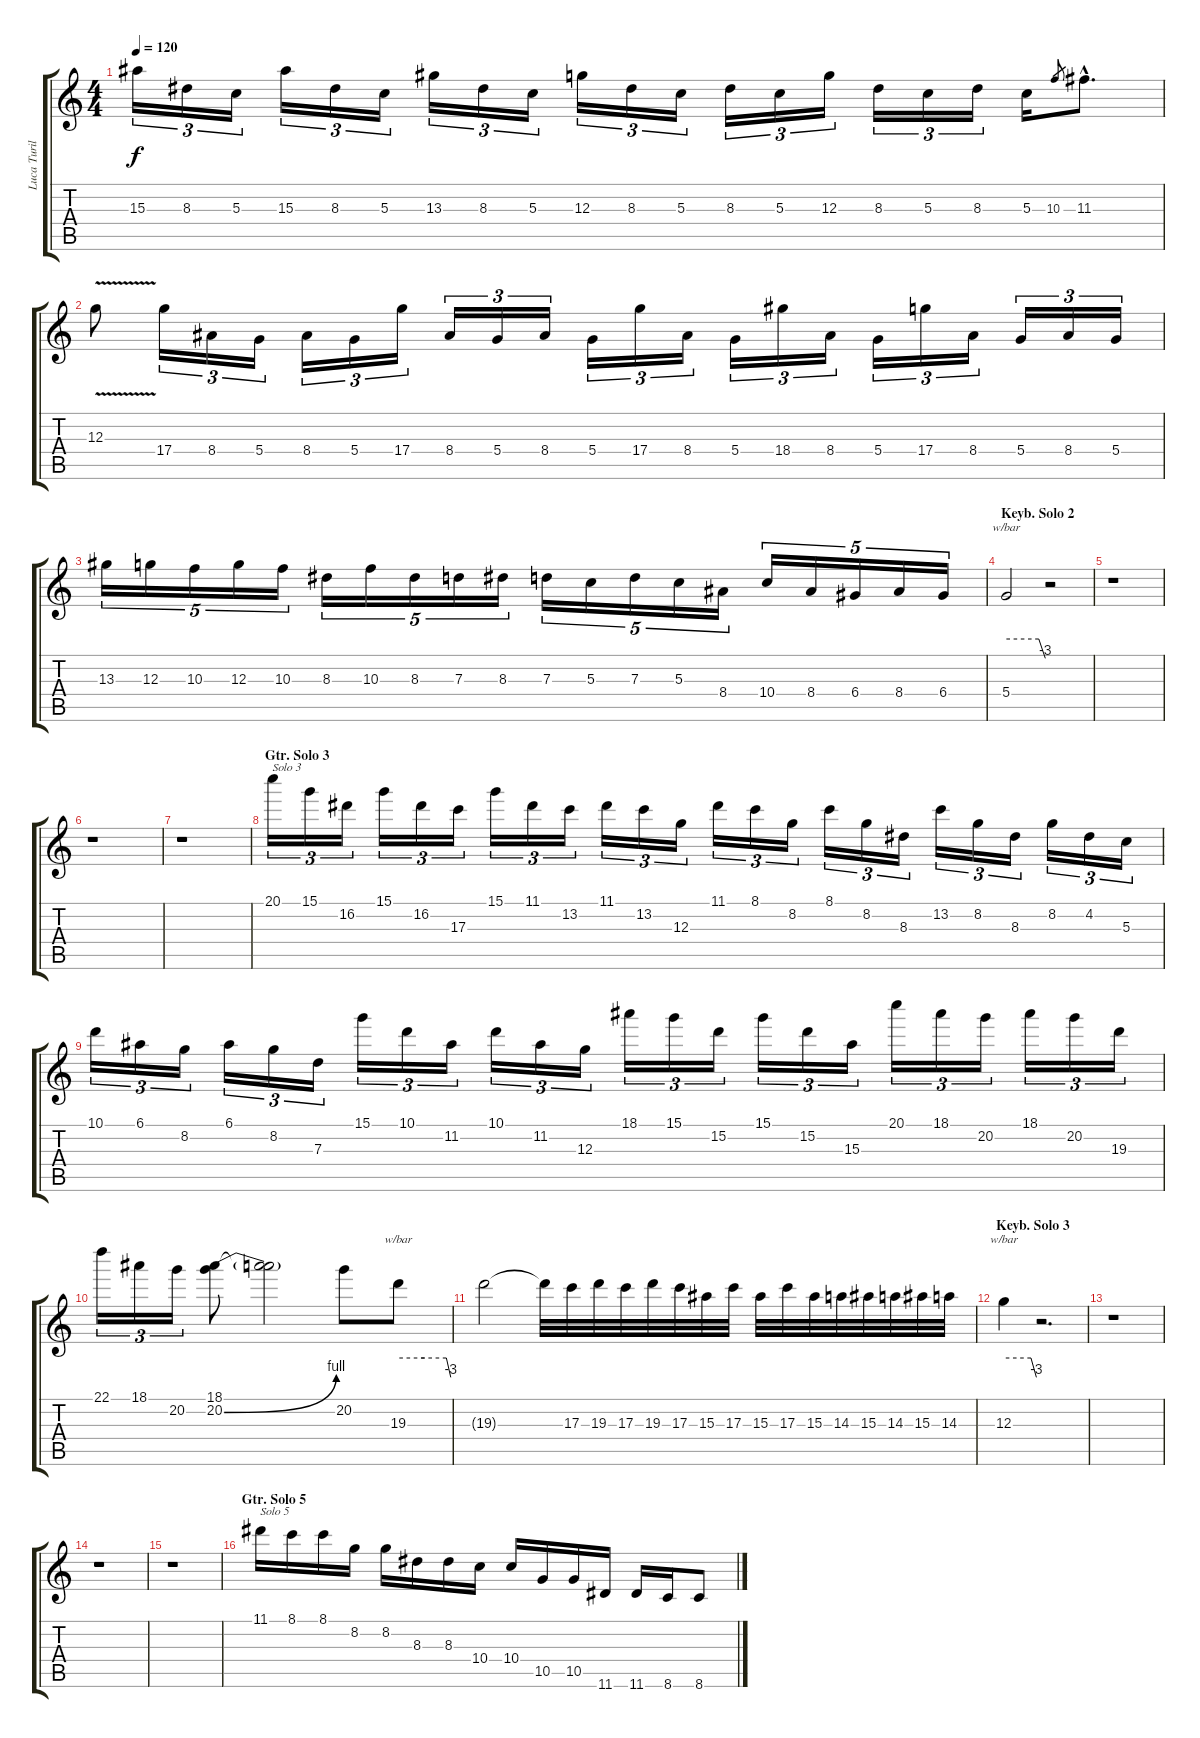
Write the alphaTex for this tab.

\track ("Luca Turilli - Lead Guitar" "Luca Turil") {instrument distortionguitar}
\staff {score tabs}
\tuning (E4 B3 G3 D3 A2 E2) {hide}
\ts (4 4)
\tempo 120
\clef g2
\ks c
15.3.16{tu (3 2) dy f} 8.3.16{tu (3 2)} 5.3.16{tu (3 2)} 15.3.16{tu (3 2)} 8.3.16{tu (3 2)} 5.3.16{tu (3 2)} 13.3.16{tu (3 2)} 8.3.16{tu (3 2)} 5.3.16{tu (3 2)} 12.3.16{tu (3 2)} 8.3.16{tu (3 2)} 5.3.16{tu (3 2)} 8.3.16{tu (3 2)} 5.3.16{tu (3 2)} 12.3.16{tu (3 2)} 8.3.16{tu (3 2)} 5.3.16{tu (3 2)} 8.3.16{tu (3 2)} 5.3.16 10.3.8{gr} 11.3{hac}.8{d} |
12.3{v}.8 17.4.16{tu (3 2)} 8.4.16{tu (3 2)} 5.4.16{tu (3 2)} 8.4.16{tu (3 2)} 5.4.16{tu (3 2)} 17.4.16{tu (3 2)} 8.4.16{tu (3 2)} 5.4.16{tu (3 2)} 8.4.16{tu (3 2)} 5.4.16{tu (3 2)} 17.4.16{tu (3 2)} 8.4.16{tu (3 2)} 5.4.16{tu (3 2)} 18.4.16{tu (3 2)} 8.4.16{tu (3 2)} 5.4.16{tu (3 2)} 17.4.16{tu (3 2)} 8.4.16{tu (3 2)} 5.4.16{tu (3 2)} 8.4.16{tu (3 2)} 5.4.16{tu (3 2)} |
13.3.16{tu (5 4)} 12.3.16{tu (5 4)} 10.3.16{tu (5 4)} 12.3.16{tu (5 4)} 10.3.16{tu (5 4)} 8.3.16{tu (5 4)} 10.3.16{tu (5 4)} 8.3.16{tu (5 4)} 7.3.16{tu (5 4)} 8.3.16{tu (5 4)} 7.3.16{tu (5 4)} 5.3.16{tu (5 4)} 7.3.16{tu (5 4)} 5.3.16{tu (5 4)} 8.4.16{tu (5 4)} 10.4.16{tu (5 4)} 8.4.16{tu (5 4)} 6.4.16{tu (5 4)} 8.4.16{tu (5 4)} 6.4.16{tu (5 4)} |
\section ("" "Keyb. Solo 2")
5.4.2{tbe (custom default 0 0 50 0 60 -12)} r.2 |
r.1 |
r.1 |
r.1 |
\section ("" "Gtr. Solo 3")
20.1.16{tu (3 2) txt "Solo 3"} 15.1.16{tu (3 2)} 16.2.16{tu (3 2)} 15.1.16{tu (3 2)} 16.2.16{tu (3 2)} 17.3.16{tu (3 2)} 15.1.16{tu (3 2)} 11.1.16{tu (3 2)} 13.2.16{tu (3 2)} 11.1.16{tu (3 2)} 13.2.16{tu (3 2)} 12.3.16{tu (3 2)} 11.1.16{tu (3 2)} 8.1.16{tu (3 2)} 8.2.16{tu (3 2)} 8.1.16{tu (3 2)} 8.2.16{tu (3 2)} 8.3.16{tu (3 2)} 13.2.16{tu (3 2)} 8.2.16{tu (3 2)} 8.3.16{tu (3 2)} 8.2.16{tu (3 2)} 4.2.16{tu (3 2)} 5.3.16{tu (3 2)} |
10.1.16{tu (3 2)} 6.1.16{tu (3 2)} 8.2.16{tu (3 2)} 6.1.16{tu (3 2)} 8.2.16{tu (3 2)} 7.3.16{tu (3 2)} 15.1.16{tu (3 2)} 10.1.16{tu (3 2)} 11.2.16{tu (3 2)} 10.1.16{tu (3 2)} 11.2.16{tu (3 2)} 12.3.16{tu (3 2)} 18.1.16{tu (3 2)} 15.1.16{tu (3 2)} 15.2.16{tu (3 2)} 15.1.16{tu (3 2)} 15.2.16{tu (3 2)} 15.3.16{tu (3 2)} 20.1.16{tu (3 2)} 18.1.16{tu (3 2)} 20.2.16{tu (3 2)} 18.1.16{tu (3 2)} 20.2.16{tu (3 2)} 19.3.16{tu (3 2)} |
22.1.16{tu (3 2)} 18.1.16{tu (3 2)} 20.2.16{tu (3 2)} (18.1 20.2{be (bend 0 0 60 4)}).8 (18.1{t} 20.2{t}).2 20.2.8 19.3.8{tbe (custom default 0 0 30 0 55 0 60 -12)} |
19.3{t}.2 19.3{t}.32 17.3.32 19.3.32 17.3.32 19.3.32 17.3.32 15.3.32 17.3.32 15.3.32 17.3.32 15.3.32 14.3.32 15.3.32 14.3.32 15.3.32 14.3.32 |
\section ("" "Keyb. Solo 3")
12.3.4{tbe (custom default 0 0 50 0 60 -12)} r.2{d} |
r.1 |
r.1 |
r.1 |
\section ("" "Gtr. Solo 5")
11.1.16{txt "Solo 5"} 8.1.16 8.1.16 8.2.16 8.2.16 8.3.16 8.3.16 10.4.16 10.4.16 10.5.16 10.5.16 11.6.16 11.6.16 8.6.16 8.6.8
